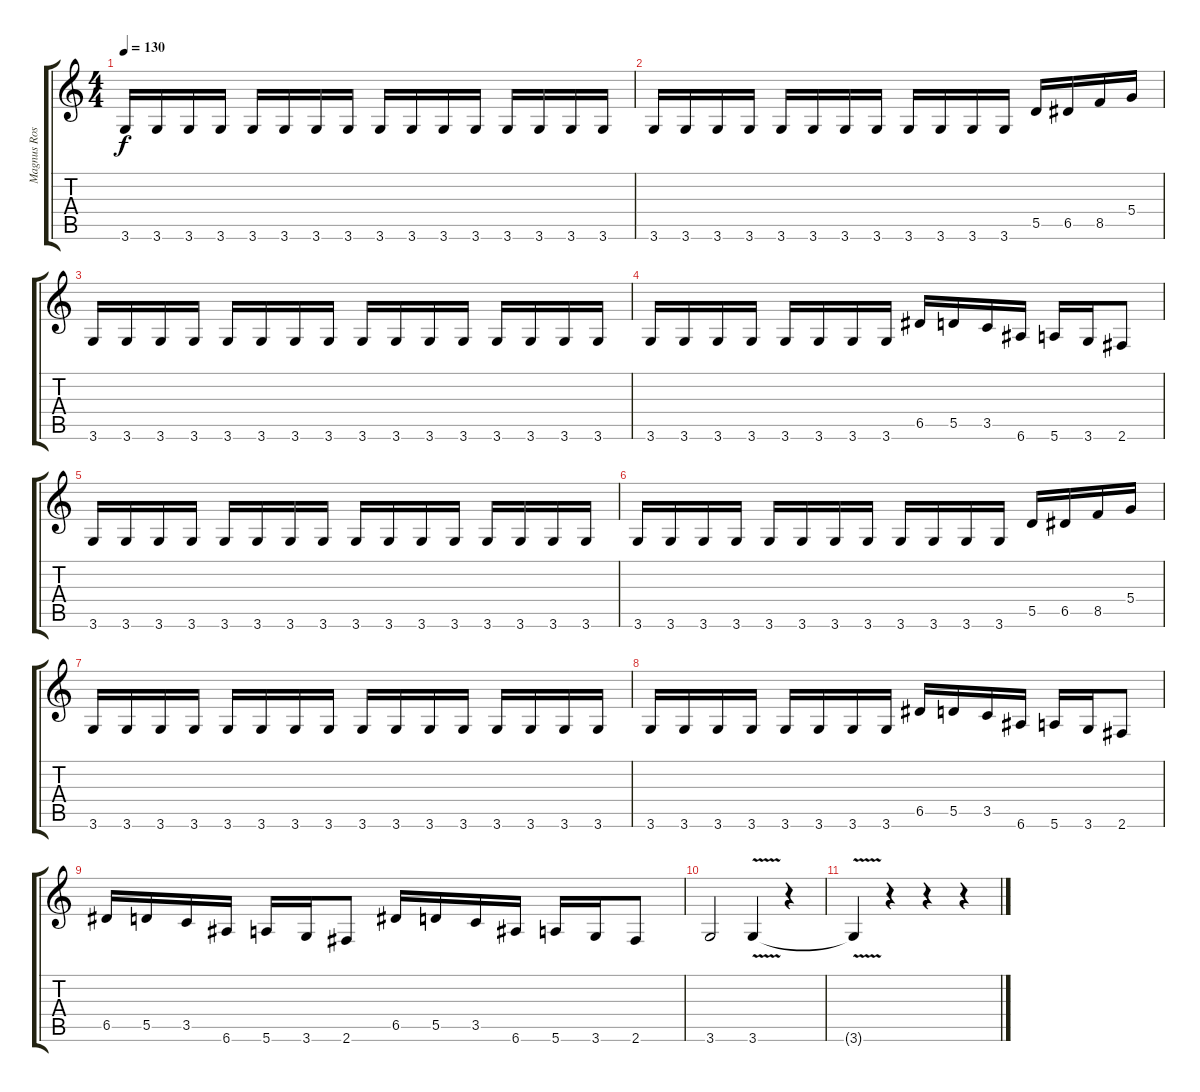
\track ("Magnus Rosén - Bass" "Magnus Ros") {instrument electricbasspick}
\staff {score tabs}
\tuning (E4 B3 G3 D3 A2 E2) {hide}
\ts (4 4)
\tempo 130
\clef g2
\ks c
3.6.16{dy f} 3.6.16 3.6.16 3.6.16 3.6.16 3.6.16 3.6.16 3.6.16 3.6.16 3.6.16 3.6.16 3.6.16 3.6.16 3.6.16 3.6.16 3.6.16 |
3.6.16 3.6.16 3.6.16 3.6.16 3.6.16 3.6.16 3.6.16 3.6.16 3.6.16 3.6.16 3.6.16 3.6.16 5.5.16 6.5.16 8.5.16 5.4.16 |
3.6.16 3.6.16 3.6.16 3.6.16 3.6.16 3.6.16 3.6.16 3.6.16 3.6.16 3.6.16 3.6.16 3.6.16 3.6.16 3.6.16 3.6.16 3.6.16 |
3.6.16 3.6.16 3.6.16 3.6.16 3.6.16 3.6.16 3.6.16 3.6.16 6.5.16 5.5.16 3.5.16 6.6.16 5.6.16 3.6.16 2.6.8 |
3.6.16 3.6.16 3.6.16 3.6.16 3.6.16 3.6.16 3.6.16 3.6.16 3.6.16 3.6.16 3.6.16 3.6.16 3.6.16 3.6.16 3.6.16 3.6.16 |
3.6.16 3.6.16 3.6.16 3.6.16 3.6.16 3.6.16 3.6.16 3.6.16 3.6.16 3.6.16 3.6.16 3.6.16 5.5.16 6.5.16 8.5.16 5.4.16 |
3.6.16 3.6.16 3.6.16 3.6.16 3.6.16 3.6.16 3.6.16 3.6.16 3.6.16 3.6.16 3.6.16 3.6.16 3.6.16 3.6.16 3.6.16 3.6.16 |
3.6.16 3.6.16 3.6.16 3.6.16 3.6.16 3.6.16 3.6.16 3.6.16 6.5.16 5.5.16 3.5.16 6.6.16 5.6.16 3.6.16 2.6.8 |
6.5.16 5.5.16 3.5.16 6.6.16 5.6.16 3.6.16 2.6.8 6.5.16 5.5.16 3.5.16 6.6.16 5.6.16 3.6.16 2.6.8 |
3.6.2 3.6{v}.4 r.4 |
3.6{t}.4 r.4 r.4 r.4
